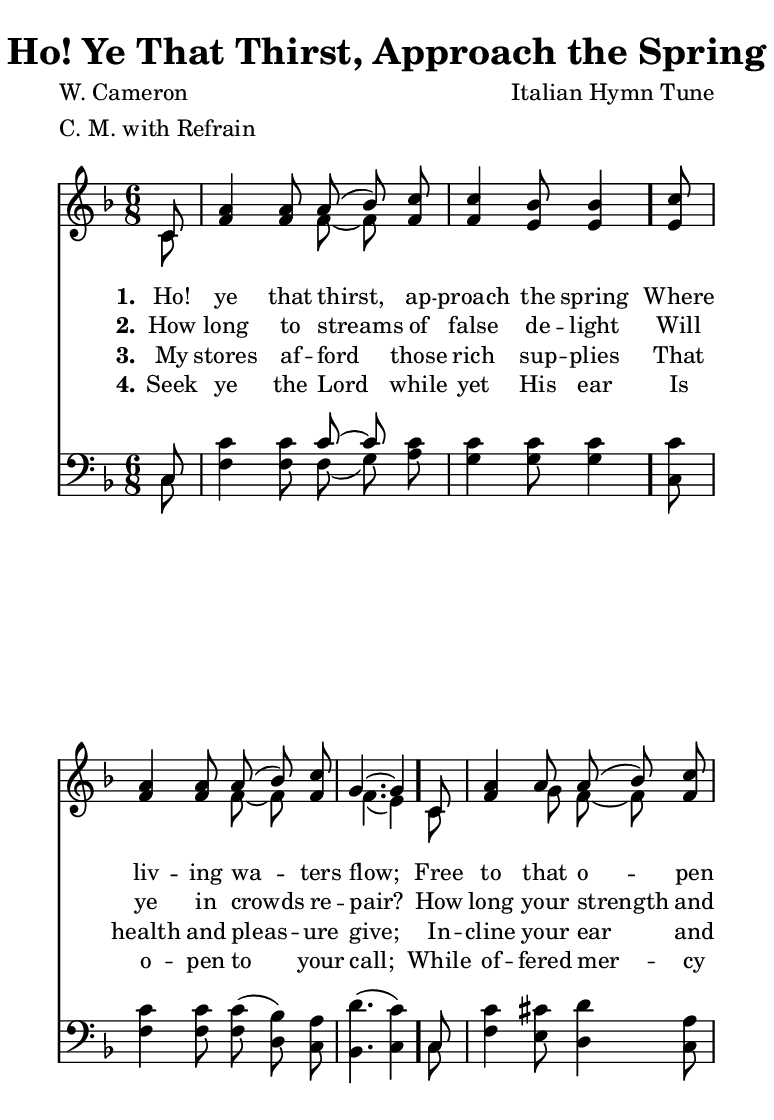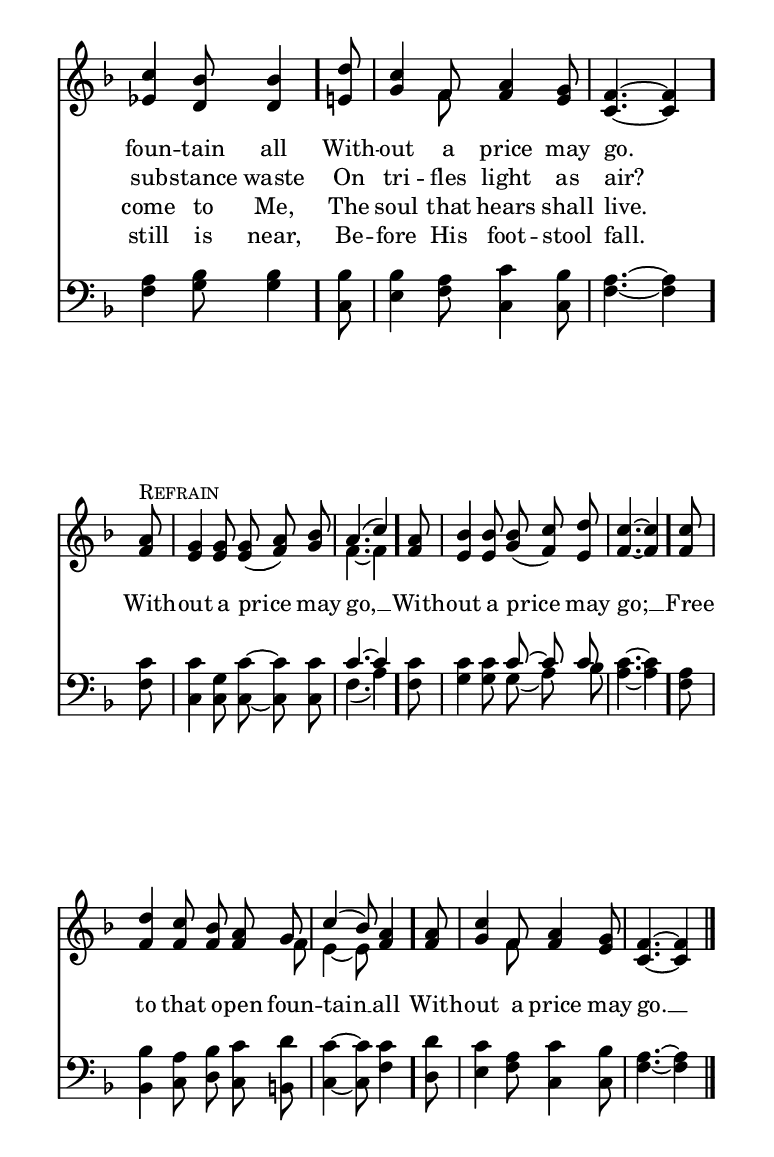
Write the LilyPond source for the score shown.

\include "common/global.ily"
\paper {
  \include "common/paper.ily"
  %ragged-bottom = ##t
  %ragged-last-bottom = ##t
  %systems-per-page = ##f
  %page-count = ##f
}

\header{
  %gospel
  hymnnumber = "93"
  title = "Ho! Ye That Thirst, Approach the Spring"
  tunename = "Torino"
  meter = "C. M. with Refrain"
  poet = "W. Cameron"
  composer = "Italian Hymn Tune"
  %copyright = ""
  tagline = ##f
}

% for fermata in MIDI
ta = { \tempo 4=80 }
tb = { \tempo 4=40 }

patternAA = { c8 | c4 c8 c8 c8 c8 | c4 c8 c4 }
patternAB = { c8 | c4 c8 c4    c8 | c4 c8 c4 }

patternBA = { c8 | c4 c8 c8 c8 c8 | c4.   c4 }
patternBB = { c8 | c4 c8 c4    c8 | c4.   c4 }
patternBC = { \patternAA }

global = {
  \include "common/overrides.ily"
  \override Staff.TimeSignature.style = #'numbered
  \time 6/8
  \override Score.MetronomeMark.transparent = ##t % hide all fermata changes too
  \ta
  \key f \major
  \partial 8
  \autoBeamOff
}

notesSoprano = {
\global
\relative c' {

  \changePitch \patternAA { c | a' a a( bes) c | c bes bes }
  \changePitch \patternBA { c | a a a( bes) c | g ~ g }
  \changePitch \patternAA { c, | a' a a( bes) c | c bes bes }
  \changePitch \patternBB { d | c f, a g | f ~ f }

  << s^\markup { \small \caps "Refrain" }
  \changePitch \patternBA { a | g g g( a) bes | a( c) } >>
  \changePitch \patternBA { a | bes bes bes( c) d | c ~ c }
  \changePitch \patternBC { c | d c bes a g | c( bes) a }
  \changePitch \patternBB { a | c f, a g | f ~ f }

  \bar "|."

}
}

notesAlto = {
\global
\relative e' {

  \changePitch \patternAA { c | f f f ~ f f | f e e }
  \changePitch \patternBA { e | f f f ~ f f | f( e) }
  \changePitch \patternAA { c | f g f ~ f f | ees d d }
  \changePitch \patternBB { e | g f f e | c ~ c }

  \changePitch \patternBA { f | e e e( f) g | f ~ f }
  \changePitch \patternBA { f | e e g( f) e | f ~ f }
  \changePitch \patternBC { f | f f f f f | e ~ e f }
  \changePitch \patternBB { f | g f f e | c ~ c }

}
}

notesTenor = {
\global
\relative a, {

  \changePitch \patternAA { c | c' c c ~ c c | c c c }
  \changePitch \patternBA { c | c c c( bes) a | d( c) }
  \changePitch \patternAB { c, | c' cis d a | a bes bes }
  \changePitch \patternBB { bes | bes a c bes | a ~ a }

  \changePitch \patternBA { c | c g c ~ c c | c ~ c }
  \changePitch \patternBA { c | c c c ~ c c | c ~ c }
  \changePitch \patternBC { a | bes a bes c d | c ~ c c }
  \changePitch \patternBB { d | c a c bes | a ~ a }

}
}

notesBass = {
\global
\relative f {

  \changePitch \patternAA { c | f f f( g) a | g g g }
  \changePitch \patternBA { c, | f f f( d) c | bes( c) }
  \changePitch \patternAB { c | f e d c | f g g }
  \changePitch \patternBB { c, | e f c c | f ~ f }

  \changePitch \patternBA { f | c c c ~ c c | f( a) }
  \changePitch \patternBA { f | g g g( a) bes | a ~ a }
  \changePitch \patternBC { f | bes, c d c b | c ~ c f }
  \changePitch \patternBB { d | e f c c | f ~ f }

}
}

Refrain = \lyricmode {

With -- out a price may go, __ \bar "."
With -- out a price may go; __ \bar "." \eogbreak
Free to that o -- pen foun -- tain __ all \bar "."
With -- out a price may go. __ \bar "." \eogbreak

}

wordsA = \lyricmode {
\set stanza = "1."

Ho! ye that thirst, ap -- proach the spring \bar "."
Where liv -- ing wa -- ters flow; \bar "." \eogbreak
Free to that o -- pen foun -- tain all \bar "."
With -- out a price may go. \bar "." \eogbreak

}

wordsB = \lyricmode {
\set stanza = "2."

How long to streams of false de -- light
Will ye in crowds re -- pair?
How long your strength and sub -- stance waste
On tri -- fles light as air?

\Refrain

}

wordsC = \lyricmode {
\set stanza = "3."

My stores af -- ford those rich sup -- plies
That health and pleas -- ure give;
In -- cline your ear and come to Me,
The soul that hears shall live.

}

wordsD = \lyricmode {
\set stanza = "4."

Seek ye the Lord while yet His ear
Is o -- pen to your call;
While of -- fered mer -- cy still is near,
Be -- fore His foot -- stool fall.

}

\score {
  \context ChoirStaff <<
    \context Staff = upper <<
      \set Staff.autoBeaming = ##f
      \set ChoirStaff.systemStartDelimiter = #'SystemStartBar
      \set ChoirStaff.printPartCombineTexts = ##f
      \partcombine #'(2 . 9) \notesSoprano \notesAlto
      \context NullVoice = sopranos { \voiceOne << \notesSoprano >> }
      \context NullVoice = altos { \voiceTwo << \notesAlto >> }
      \context Lyrics = one   \lyricsto sopranos \wordsA
      \context Lyrics = two   \lyricsto sopranos \wordsB
      \context Lyrics = three \lyricsto sopranos \wordsC
      \context Lyrics = four  \lyricsto sopranos \wordsD
    >>
    \context Staff = men <<
      \set Staff.autoBeaming = ##f
      \clef bass
      \set ChoirStaff.printPartCombineTexts = ##f
      \partcombine #'(2 . 9) \notesTenor \notesBass
      \context NullVoice = tenors { \voiceOne << \notesTenor >> }
      \context NullVoice = basses { \voiceTwo << \notesBass >> }
    >>
  >>
  \layout {
    \include "common/layout.ily"
  }
  \midi{
    \include "common/midi.ily"
  }
}

\version "2.19.49"  % necessary for upgrading to future LilyPond versions.

% vi:set et ts=2 sw=2 ai nocindent syntax=lilypond:
